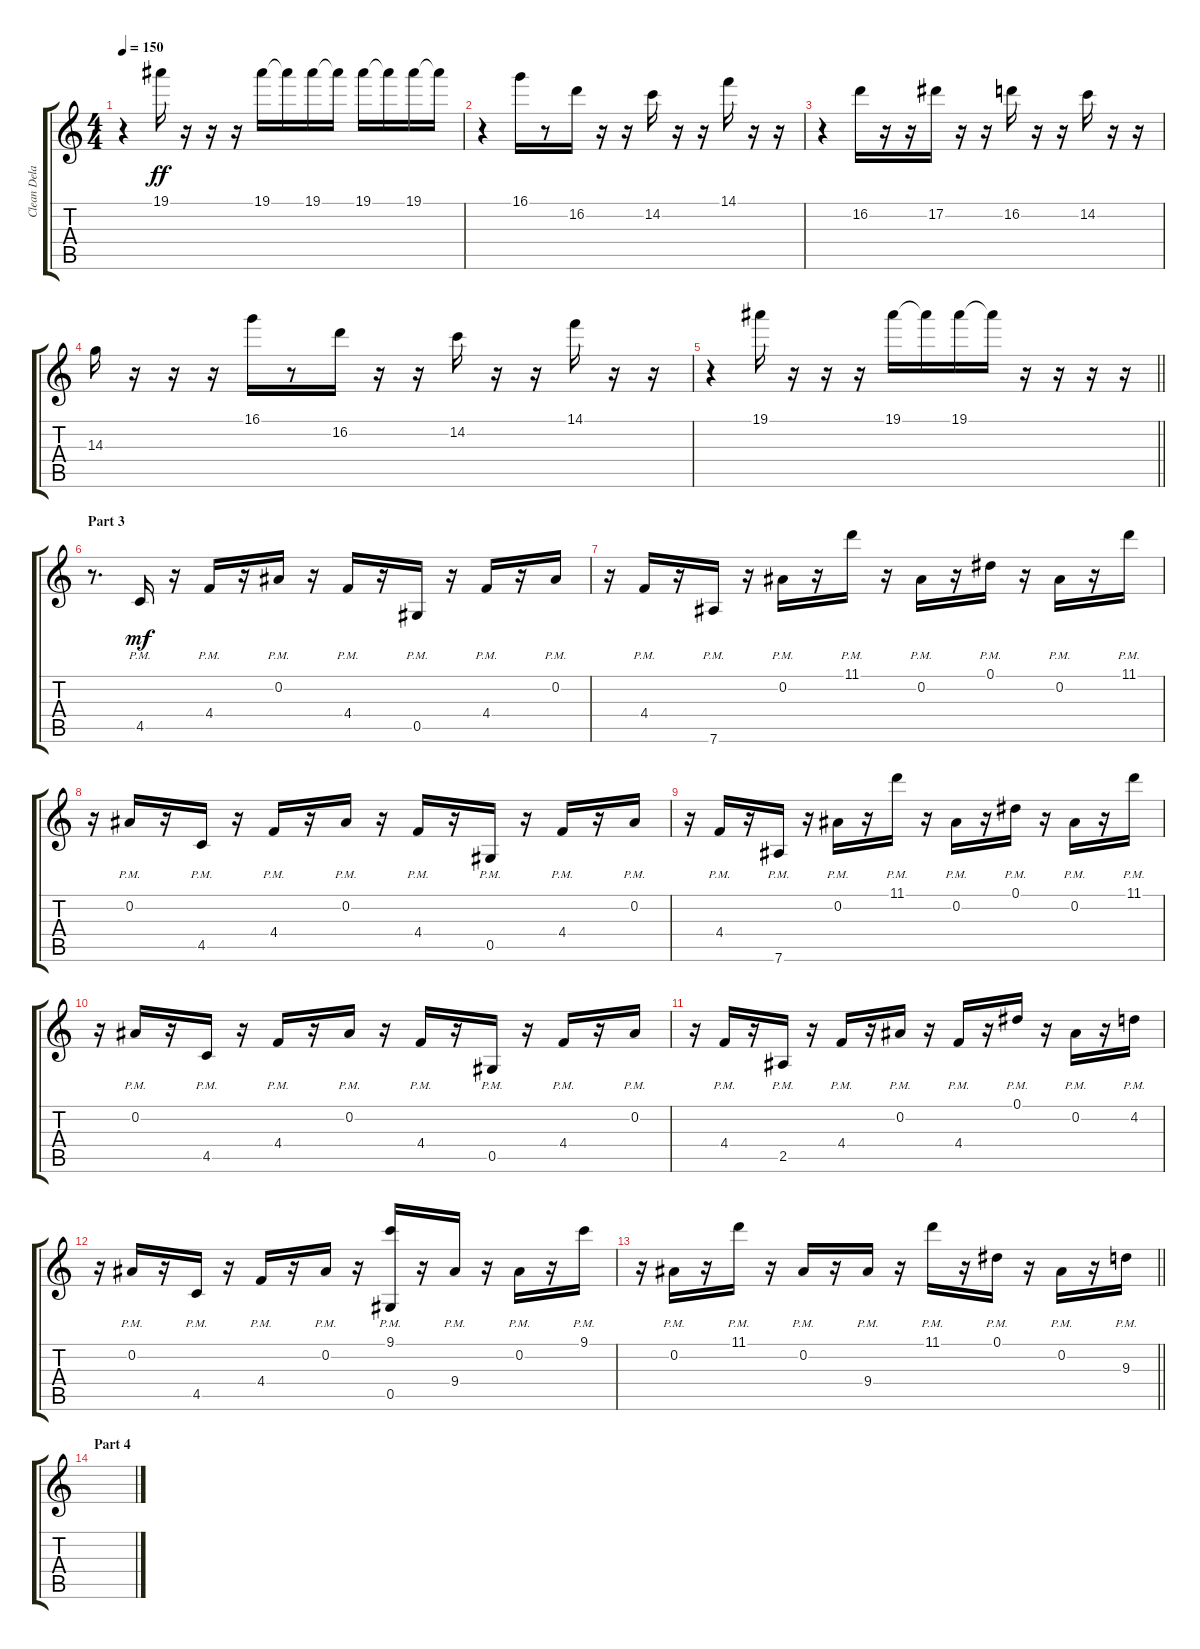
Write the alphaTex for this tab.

\track ("Clean Delay" "Clean Dela") {instrument electricguitarclean}
\staff {score tabs}
\tuning (Eb4 Bb3 F3 Db3 Ab2 Eb2) {hide}
\ts (4 4)
\tempo 150
\clef g2
\ks c
r.4{dy ff} 19.1.16 r.16 r.16 r.16 19.1.16 19.1{t}.16 19.1.16 19.1{t}.16 19.1.16 19.1{t}.16 19.1.16 19.1{t}.16 |
r.4 16.1.16 r.8 16.2.16 r.16 r.16 14.2.16 r.16 r.16 14.1.16 r.16 r.16 |
r.4 16.2.16 r.16 r.16 17.2.16 r.16 r.16 16.2.16 r.16 r.16 14.2.16 r.16 r.16 |
14.3.16 r.16 r.16 r.16 16.1.16 r.8 16.2.16 r.16 r.16 14.2.16 r.16 r.16 14.1.16 r.16 r.16 |
\barLineRight lightlight
r.4 19.1.16 r.16 r.16 r.16 19.1.16 19.1{t}.16 19.1.16 19.1{t}.16 r.16 r.16 r.16 r.16 |
\section ("" "Part 3")
r.8{d} 4.5{pm}.16{dy mf} r.16 4.4{pm}.16 r.16 0.2{pm}.16 r.16 4.4{pm}.16 r.16 0.5{pm}.16 r.16 4.4{pm}.16 r.16 0.2{pm}.16 |
r.16 4.4{pm}.16 r.16 7.6{pm}.16 r.16 0.2{pm}.16 r.16 11.1{pm}.16 r.16 0.2{pm}.16 r.16 0.1{pm}.16 r.16 0.2{pm}.16 r.16 11.1{pm}.16 |
r.16 0.2{pm}.16 r.16 4.5{pm}.16 r.16 4.4{pm}.16 r.16 0.2{pm}.16 r.16 4.4{pm}.16 r.16 0.5{pm}.16 r.16 4.4{pm}.16 r.16 0.2{pm}.16 |
r.16 4.4{pm}.16 r.16 7.6{pm}.16 r.16 0.2{pm}.16 r.16 11.1{pm}.16 r.16 0.2{pm}.16 r.16 0.1{pm}.16 r.16 0.2{pm}.16 r.16 11.1{pm}.16 |
r.16 0.2{pm}.16 r.16 4.5{pm}.16 r.16 4.4{pm}.16 r.16 0.2{pm}.16 r.16 4.4{pm}.16 r.16 0.5{pm}.16 r.16 4.4{pm}.16 r.16 0.2{pm}.16 |
r.16 4.4{pm}.16 r.16 2.5{pm}.16 r.16 4.4{pm}.16 r.16 0.2{pm}.16 r.16 4.4{pm}.16 r.16 0.1{pm}.16 r.16 0.2{pm}.16 r.16 4.2{pm}.16 |
r.16 0.2{pm}.16 r.16 4.5{pm}.16 r.16 4.4{pm}.16 r.16 0.2{pm}.16 r.16 (9.1{pm} 0.5{pm}).16 r.16 9.4{pm}.16 r.16 0.2{pm}.16 r.16 9.1{pm}.16 |
\barLineRight lightlight
r.16 0.2{pm}.16 r.16 11.1{pm}.16 r.16 0.2{pm}.16 r.16 9.4{pm}.16 r.16 11.1{pm}.16 r.16 0.1{pm}.16 r.16 0.2{pm}.16 r.16 9.3{pm}.16 |
\section ("" "Part 4")
